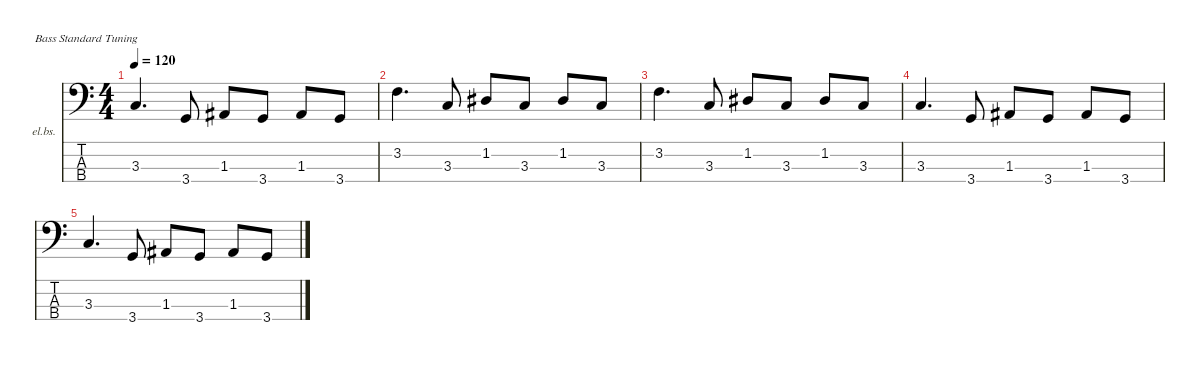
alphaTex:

\defaultSystemsLayout 4
\hideDynamics
\bracketExtendMode nobrackets
\firstSystemTrackNameOrientation horizontal
\otherSystemsTrackNameOrientation horizontal
\track ("Bass" "el.bs.") {instrument electricbassfinger}
\staff {score tabs}
\tuning (G2 D2 A1 E1)
\ts (4 4)
\tempo 120
\clef f4
\ks c
3.3.4{d dy f} 3.4.8 1.3{acc #}.8 3.4.8 1.3{acc #}.8 3.4.8 |
3.2.4{d} 3.3.8 1.2{acc #}.8 3.3.8 1.2{acc #}.8 3.3.8 |
3.2.4{d} 3.3.8 1.2{acc #}.8 3.3.8 1.2{acc #}.8 3.3.8 |
3.3.4{d} 3.4.8 1.3{acc #}.8 3.4.8 1.3{acc #}.8 3.4.8 |
3.3.4{d} 3.4.8 1.3{acc #}.8 3.4.8 1.3{acc #}.8 3.4.8
